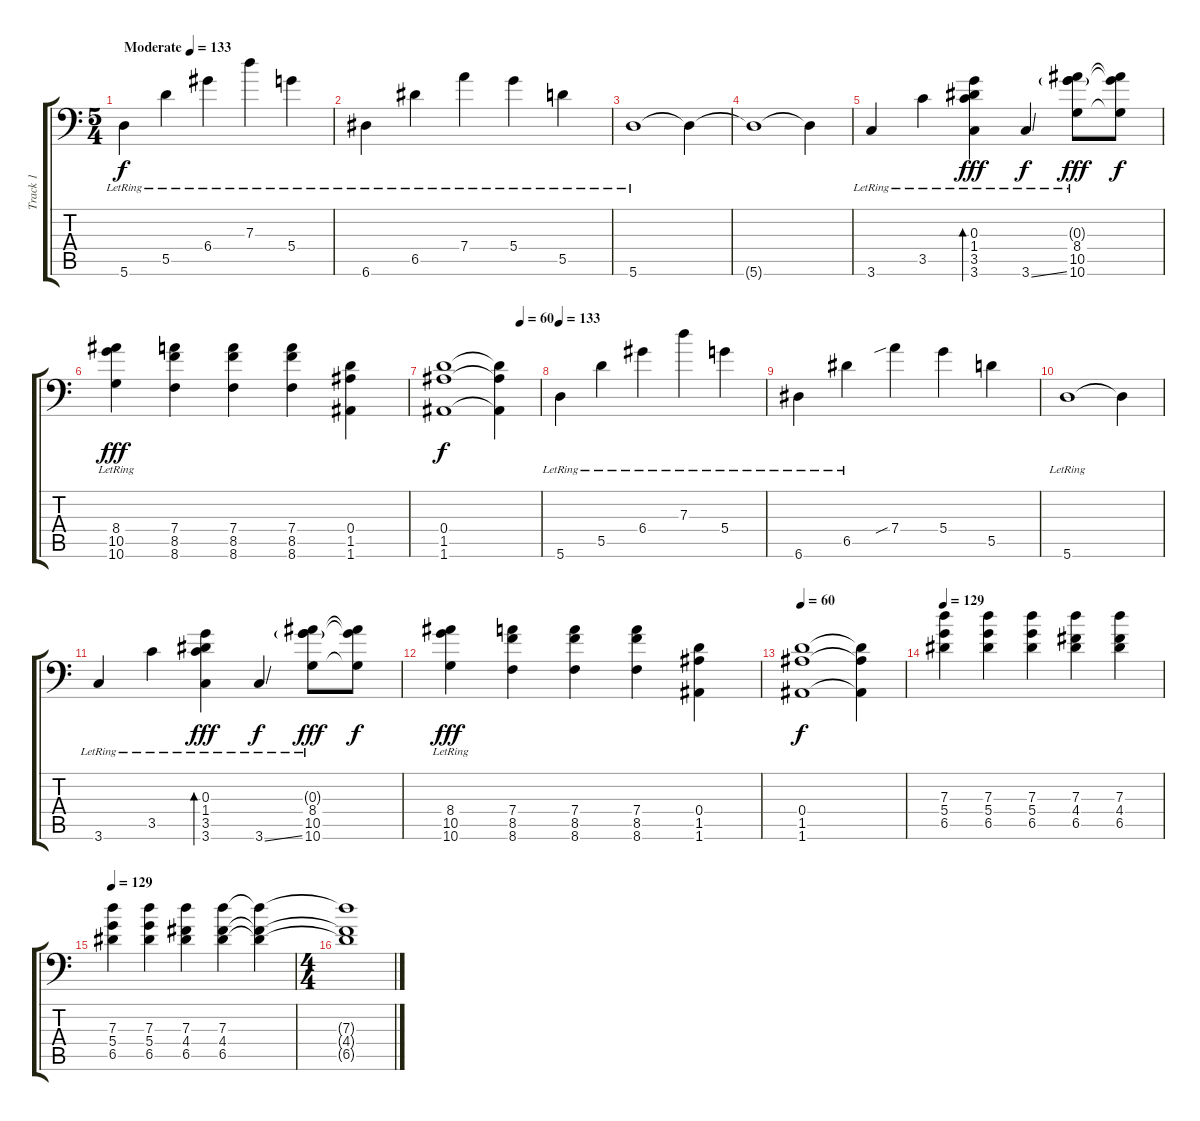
\track ("Track 1" "Track 1") {instrument electricguitarjazz}
\staff {score tabs}
\tuning (D4 C4 G3 D3 A2 A1) {hide}
\ts (5 4)
\tempo (133 "Moderate")
\clef f4
\ks c
5.6{lr}.4{dy f instrument electricguitarjazz} 5.5{lr}.4 6.4{lr}.4 7.3{lr}.4 5.4{lr}.4 |
6.6{lr}.4 6.5{lr}.4 7.4{lr}.4 5.4{lr}.4 5.5{lr}.4 |
5.6{lr}.1 5.6{t}.4 |
5.6{t}.1 5.6{t}.4 |
3.6{lr}.4 3.5{lr}.4 (0.3{lr} 1.4{lr} 3.5{lr} 3.6{lr}).4{bd 480 dy fff} 3.6{ss lr}.4{dy f} (0.3{g lr} 8.4 10.5{lr} 10.6{lr}).8{dy fff} (8.4{t} 10.5{t} 10.6{t}).8{dy f} |
(8.4{lr} 10.5{lr} 10.6{lr}).4{dy fff} (7.4 8.5 8.6).4 (7.4 8.5 8.6).4 (7.4 8.5 8.6).4 (0.4 1.5 1.6).4 |
\tempo (60 0.8)
(0.4 1.5 1.6).1{dy f} (0.4{t} 1.5{t} 1.6{t}).4 |
\tempo 133
5.6{lr}.4 5.5{lr}.4 6.4{lr}.4 7.3{lr}.4 5.4{lr}.4 |
6.6{lr}.4 6.5{lr}.4 7.4{sib}.4 5.4.4 5.5.4 |
5.6{lr}.1 5.6{t}.4 |
3.6{lr}.4 3.5{lr}.4 (0.3{lr} 1.4{lr} 3.5{lr} 3.6{lr}).4{bd 480 dy fff} 3.6{ss lr}.4{dy f} (0.3{g lr} 8.4 10.5{lr} 10.6{lr}).8{dy fff} (8.4{t} 10.5{t} 10.6{t}).8{dy f} |
(8.4{lr} 10.5{lr} 10.6{lr}).4{dy fff} (7.4 8.5 8.6).4 (7.4 8.5 8.6).4 (7.4 8.5 8.6).4 (0.4 1.5 1.6).4 |
\tempo 60
(0.4 1.5 1.6).1{dy f} (0.4{t} 1.5{t} 1.6{t}).4 |
\tempo 129
(7.3 5.4 6.5).4 (7.3 5.4 6.5).4 (7.3 5.4 6.5).4 (7.3 4.4 6.5).4 (7.3 4.4 6.5).4 |
\tempo 129
(7.3 5.4 6.5).4 (7.3 5.4 6.5).4 (7.3 4.4 6.5).4 (7.3 4.4 6.5).4 (7.3{t} 4.4{t} 6.5{t}).4 |
\ts (4 4)
(7.3{t} 4.4{t} 6.5{t}).1
